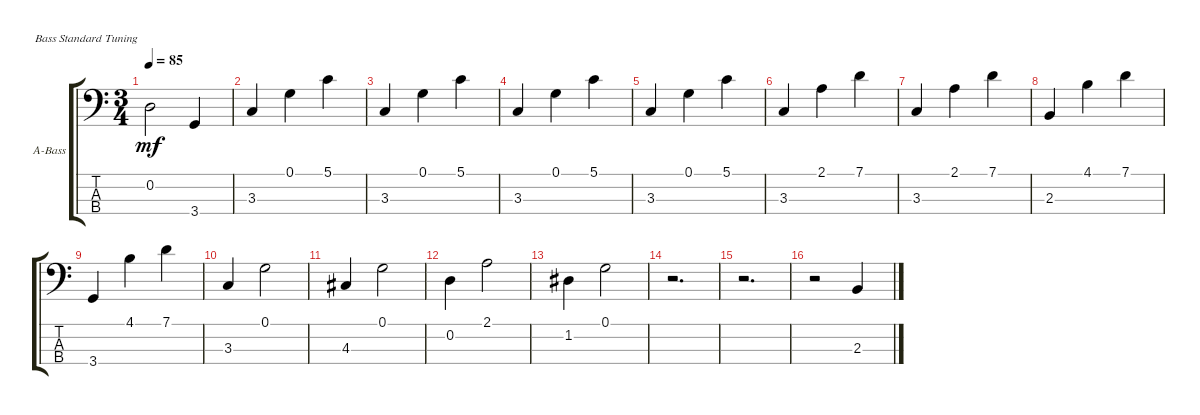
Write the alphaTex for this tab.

\bracketExtendMode groupsimilarinstruments
\firstSystemTrackNameOrientation horizontal
\otherSystemsTrackNameOrientation horizontal
\track ("Bassline" "A-Bass") {solo instrument acousticbass}
\staff {score tabs}
\tuning (G2 D2 A1 E1)
\ts (3 4)
\tempo 85
\clef f4
\ks c
0.2.2{dy mf} 3.4.4 |
3.3.4 0.1.4 5.1.4 |
\scale
0.281628
\scale
0.209226 3.3.4 0.1.4 5.1.4 |
\scale
0.141252
\scale
0.158155 3.3.4 0.1.4 5.1.4 |
\scale
0.183232
\scale
0.158155 3.3.4 0.1.4 5.1.4 |
\scale
0.119274
\scale
0.153842 3.3.4 2.1.4 7.1.4 |
\scale
0.274849
\scale
0.162468 3.3.4 2.1.4 7.1.4 |
\scale
0.158155 2.3.4 4.1.4 7.1.4 |
3.4.4 4.1.4 7.1.4 |
3.3.4 0.1.2 |
4.3.4 0.1.2 |
0.2.4 2.1.2 |
1.2.4 0.1.2 |
r.2{d} |
r.2{d} |
r.2 2.3.4
